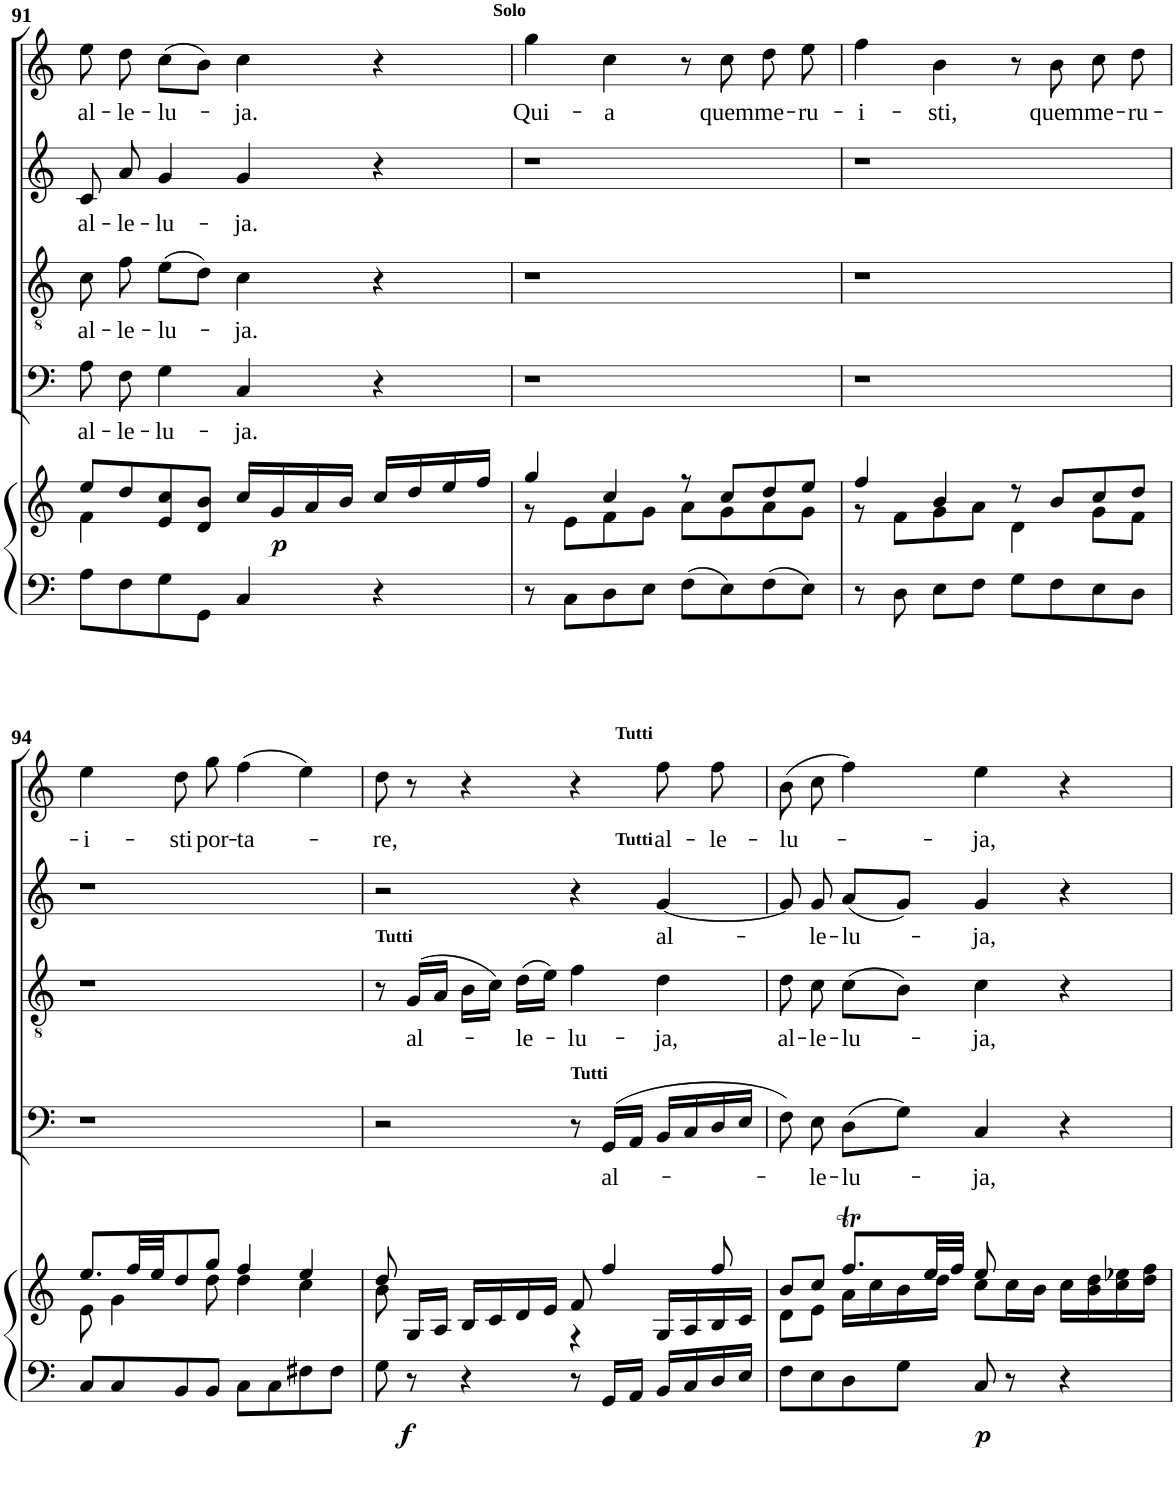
**kern	**kern	**dynam	**kern	**text	**kern	**text	**kern	**text	**kern	**text
*part5	*part5	*part5	*part4	*part4	*part3	*part3	*part2	*part2	*part1	*part1
*staff6	*staff5	*staff5/6	*staff4	*staff4	*staff3	*staff3	*staff2	*staff2	*staff1	*staff1
*I"Piano	*	*	*I"Bass	*	*I"Tenor	*	*I"Alto	*	*I"Soprano	*
*I'Pno	*	*	*	*	*	*	*	*	*	*
!!LO:PB:g=z
*clefF4	*clefG2	*	*clefF4	*	*clefGv2	*	*clefG2	*	*clefG2	*
*k[]	*k[]	*	*k[]	*	*k[]	*	*k[]	*	*k[]	*
*M4/4	*M4/4	*	*M4/4	*	*M4/4	*	*M4/4	*	*M4/4	*
*met(c)	*met(c)	*	*met(c)	*	*met(c)	*	*met(c)	*	*met(c)	*
=91	=91	=91	=91	=91	=91	=91	=91	=91	=91	=91
*	*^	*	*	*	*	*	*	*	*	*
!	!	!	!	!	!LO:LY:b	!	!LO:LY:b	!	!LO:LY:b	!	!LO:LY:b
*	*	*	*	*	*	*	*	*	*	*^	*
8A\L	8ee/L	4f\	.	8A\	al-	8c\	al-	8c/	al-	8ee\	2ryy	al-
!	!	!	!	!	!LO:LY:b	!	!LO:LY:b	!	!LO:LY:b	!	!	!LO:LY:b
8F\	8dd/	.	.	8F\	-le-	8f\	-le-	8a/	-le-	8dd\	.	-le-
!	!	!	!	!	!LO:LY:b	!	!LO:LY:b	!	!LO:LY:b	!	!	!LO:LY:b
8G\	8e/ 8cc/	2.ryy	.	4G\	-lu-	(8e\L	-lu-	4g/	-lu-	(8cc\L	.	-lu-
8GG\J	8d/ 8b/J	.	.	.	.	8d\J)	.	.	.	8b\J)	.	.
!	!	!	!	!	!LO:LY:b	!	!LO:LY:b	!	!LO:LY:b	!	!	!LO:LY:b
4C/	16cc/LL	.	.	4C/	-ja.	4c\	-ja.	4g/	-ja.	4cc\	4...ryy	-ja.
!	!	!	!LO:DY:b	!	!	!	!	!	!	!	!	!
.	16g/	.	p	.	.	.	.	.	.	.	.	.
.	16a/	.	.	.	.	.	.	.	.	.	.	.
.	16b/JJ	.	.	.	.	.	.	.	.	.	.	.
4r	16cc/LL	.	.	4r	.	4r	.	4r	.	4r	.	.
.	16dd/	.	.	.	.	.	.	.	.	.	.	.
.	16ee/	.	.	.	.	.	.	.	.	.	.	.
.	16ff/JJ	.	.	.	.	.	.	.	.	.	.	.
!	!	!	!	!	!	!	!	!	!	!	!LO:TX:a:B:t=Solo	!
.	.	.	.	.	.	.	.	.	.	.	32ryy	.
=92	=92	=92	=92	=92	=92	=92	=92	=92	=92	=92	=92	=92
!	!	!	!	!	!	!	!	!	!	!	!	!LO:LY:b
*	*	*	*	*	*	*	*	*	*	*v	*v	*
8r	4gg/	8r	.	1r	.	1r	.	1r	.	4gg\	Qui-
8C\L	.	8e\L	.	.	.	.	.	.	.	.	.
!	!	!	!	!	!	!	!	!	!	!	!LO:LY:b
8D\	4cc/	8f\	.	.	.	.	.	.	.	4cc\	-a
8E\J	.	8g\J	.	.	.	.	.	.	.	.	.
8F\L	8r	8a\L	.	.	.	.	.	.	.	8r	.
!	!	!	!	!	!	!	!	!	!	!	!LO:LY:b
8E\	8cc/L	8g\	.	.	.	.	.	.	.	8cc\	quem
!	!	!	!	!	!	!	!	!	!	!	!LO:LY:b
8F\	8dd/	8a\	.	.	.	.	.	.	.	8dd\	me-
!	!	!	!	!	!	!	!	!	!	!	!LO:LY:b
8E\J	8ee/J	8g\J	.	.	.	.	.	.	.	8ee\	-ru-
=93	=93	=93	=93	=93	=93	=93	=93	=93	=93	=93	=93
!	!	!	!	!	!	!	!	!	!	!	!LO:LY:b
8r	4ff/	8r	.	1r	.	1r	.	1r	.	4ff\	-i-
8D\	.	8f\L	.	.	.	.	.	.	.	.	.
!	!	!	!	!	!	!	!	!	!	!	!LO:LY:b
8E\L	4b/	8g\	.	.	.	.	.	.	.	4b\	-sti,
8F\J	.	8a\J	.	.	.	.	.	.	.	.	.
8G\L	8r	4d\	.	.	.	.	.	.	.	8r	.
!	!	!	!	!	!	!	!	!	!	!	!LO:LY:b
8F\	8b/L	.	.	.	.	.	.	.	.	8b\	quem
!	!	!	!	!	!	!	!	!	!	!	!LO:LY:b
8E\	8cc/	8g\L	.	.	.	.	.	.	.	8cc\	me-
!	!	!	!	!	!	!	!	!	!	!	!LO:LY:b
8D\J	8dd/J	8f\J	.	.	.	.	.	.	.	8dd\	-ru-
!!LO:LB:g=z
=94	=94	=94	=94	=94	=94	=94	=94	=94	=94	=94	=94
!	!	!	!	!	!	!	!	!	!	!	!LO:LY:b
8C/L	8.ee/L	8e\	.	1r	.	1r	.	1r	.	4ee\	­i-
8C/	.	4g\	.	.	.	.	.	.	.	.	.
.	32ff/LL	.	.	.	.	.	.	.	.	.	.
.	32ee/JJ	.	.	.	.	.	.	.	.	.	.
!	!	!	!	!	!	!	!	!	!	!	!LO:LY:b
8BB/	8dd/	.	.	.	.	.	.	.	.	8dd\	-sti
!	!	!	!	!	!	!	!	!	!	!	!LO:LY:b
8BB/J	8gg/J	8dd\	.	.	.	.	.	.	.	8gg\	por-
!	!	!	!	!	!	!	!	!	!	!	!LO:LY:b
8C\L	4ff/	4dd\	.	.	.	.	.	.	.	(4ff\	-ta-
8C\	.	.	.	.	.	.	.	.	.	.	.
8F#X\	4ee/	4cc\	.	.	.	.	.	.	.	4ee\)	.
8F#\J	.	.	.	.	.	.	.	.	.	.	.
=95	=95	=95	=95	=95	=95	=95	=95	=95	=95	=95	=95
*	*	*^	*	*	*	*	*	*	*	*	*
!	!	!	!	!	!	!	!LO:TX:a:B:t=Tutti	!	!	!	!	!
!	!	!	!	!	!	!	!	!	!	!	!	!LO:LY:b
*	*	*	*^	*	*	*	*	*	*^	*	*^	*
8G\	8dd/	8b\	2ryy	16.ryy	.	2r	.	8r	.	2r	2ryy	.	8dd\	2ryy	-re,
!	!	!	!	!	!LO:DY:b	!	!	!	!	!	!	!	!	!	!
.	.	.	.	2ryy	f	.	.	.	.	.	.	.	.	.	.
!	!	!	!	!	!	!	!	!	!LO:LY:b	!	!	!	!	!	!
8r	16G/LL	2..ryy	.	.	.	.	.	(16G/LL	al-	.	.	.	8r	.	.
.	16A/JJ	.	.	.	.	.	.	16A/JJ	.	.	.	.	.	.	.
4r	16B/LL	.	.	.	.	.	.	16B\LL	.	.	.	.	4r	.	.
.	16c/	.	.	.	.	.	.	16c\JJ)	.	.	.	.	.	.	.
!	!	!	!	!	!	!	!	!	!LO:LY:b	!	!	!	!	!	!
.	16d/	.	.	.	.	.	.	(16d\LL	-le-	.	.	.	.	.	.
.	16e/JJ	.	.	.	.	.	.	16e\JJ)	.	.	.	.	.	.	.
!	!	!	!	!	!	!LO:TX:a:B:t=Tutti	!	!	!	!	!	!	!	!	!
!	!	!	!	!	!	!	!	!	!LO:LY:b	!	!	!	!	!	!
8r	8f/	.	4r	.	.	8r	.	4f\	-lu-	4r	8ryy	.	4r	8ryy	.
.	.	.	.	4ryy	.	.	.	.	.	.	.	.	.	.	.
!	!	!	!	!	!	!	!LO:LY:b	!	!	!	!	!	!	!	!
16GG/LL	4ff/	.	.	.	.	(16GG/LL	al-	.	.	.	32ryy	.	.	32ryy	.
!	!	!	!	!	!	!	!	!	!	!	!	!	!	!LO:TX:a:B:t=Tutti	!
!	!	!	!	!	!	!	!	!	!	!	!LO:TX:a:B:t=Tutti	!	!	!	!
.	.	.	.	.	.	.	.	.	.	.	4ryy	.	.	4ryy	.
16AA/JJ	.	.	.	.	.	16AA/JJ	.	.	.	.	.	.	.	.	.
!	!	!	!	!	!	!	!	!	!LO:LY:b	!	!	!LO:LY:b	!	!	!LO:LY:b
16BB/LL	.	.	16G/LL	.	.	16BB/LL	.	4d\	-ja,	[4g/	.	al-	8ff\	.	al-
16C/	.	.	16A/	.	.	16C/	.	.	.	.	.	.	.	.	.
.	.	.	.	8ryy	.	.	.	.	.	.	.	.	.	.	.
!	!	!	!	!	!	!	!	!	!	!	!	!	!	!	!LO:LY:b
16D/	8ff/	.	16B/	.	.	16D/	.	.	.	.	.	.	8ff\	.	-le-
.	.	.	.	.	.	.	.	.	.	.	16.ryy	.	.	16.ryy	.
16E/JJ	.	.	16c/JJ	.	.	16E/JJ	.	.	.	.	.	.	.	.	.
.	.	.	.	32ryy	.	.	.	.	.	.	.	.	.	.	.
=96	=96	=96	=96	=96	=96	=96	=96	=96	=96	=96	=96	=96	=96	=96	=96
!	!	!	!	!	!	!	!	!	!LO:LY:b	!	!	!	!	!	!LO:LY:b
*	*	*	*	*	*	*	*	*	*	*v	*v	*	*	*	*
*	*	*v	*v	*v	*	*	*	*	*	*	*	*v	*v	*
8F\L	8b/L	8d\L	.	8F\)	.	8d\	al-	8g/]	.	(8b\	-lu-
!	!	!	!	!	!LO:LY:b	!	!LO:LY:b	!	!LO:LY:b	!	!
8E\	8cc/J	8e\J	.	8E\	-le-	8c\	-le-	8g/	-le-	8cc\	.
!	!	!	!	!	!LO:LY:b	!	!LO:LY:b	!	!LO:LY:b	!	!
8D\	8.ffT/L	16a\LL	.	(8D\L	-lu-	(8c\L	-lu-	(8a/L	-lu-	4ff\)	.
.	.	16cc\	.	.	.	.	.	.	.	.	.
8G\J	.	16b\	.	8G\J)	.	8B\J)	.	8g/J)	.	.	.
.	32ee/LL	16dd\JJ	.	.	.	.	.	.	.	.	.
.	32ff/JJJ	.	.	.	.	.	.	.	.	.	.
!	!	!	!LO:DY:b=2	!	!LO:LY:b	!	!LO:LY:b	!	!LO:LY:b	!	!LO:LY:b
8C/	8ee/	8cc\L	p	4C/	-ja,	4c\	-ja,	4g/	-ja,	4ee\	-ja,
8r	4.ryy	16cc\L	.	.	.	.	.	.	.	.	.
.	.	16b\JJ	.	.	.	.	.	.	.	.	.
4r	.	16cc\LL	.	4r	.	4r	.	4r	.	4r	.
.	.	16b\ 16dd\	.	.	.	.	.	.	.	.	.
.	.	16cc\ 16ee-X\	.	.	.	.	.	.	.	.	.
.	.	16dd\ 16ff\JJ	.	.	.	.	.	.	.	.	.
*	*v	*v	*	*	*	*	*	*	*	*	*
=	=	=	=	=	=	=	=	=	=	=
*-	*-	*-	*-	*-	*-	*-	*-	*-	*-	*-
